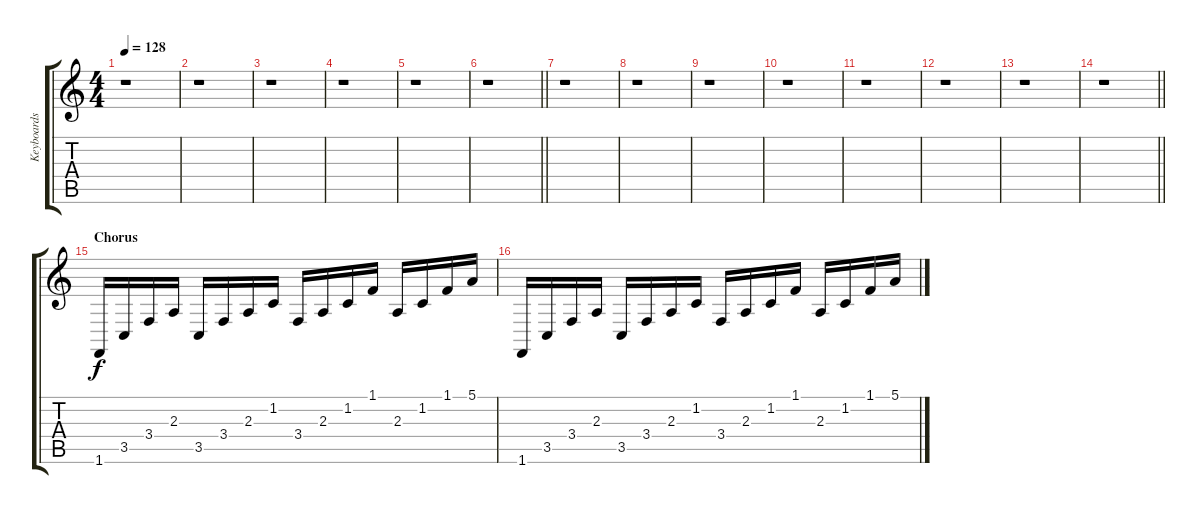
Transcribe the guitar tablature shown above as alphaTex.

\track ("Keyboards" "Keyboards") {instrument lead2sawtooth}
\staff {score tabs}
\tuning (E4 B3 G3 D3 A2 E2) {hide}
\ts (4 4)
\tempo 128
\clef g2
\ks c
r.1{dy f} |
r.1 |
r.1 |
r.1 |
r.1 |
\barLineRight lightlight
r.1 |
r.1 |
r.1 |
r.1 |
r.1 |
r.1 |
r.1 |
r.1 |
\barLineRight lightlight
r.1 |
\section ("" "Chorus")
1.6.16 3.5.16 3.4.16 2.3.16 3.5.16 3.4.16 2.3.16 1.2.16 3.4.16 2.3.16 1.2.16 1.1.16 2.3.16 1.2.16 1.1.16 5.1.16 |
1.6.16 3.5.16 3.4.16 2.3.16 3.5.16 3.4.16 2.3.16 1.2.16 3.4.16 2.3.16 1.2.16 1.1.16 2.3.16 1.2.16 1.1.16 5.1.16
